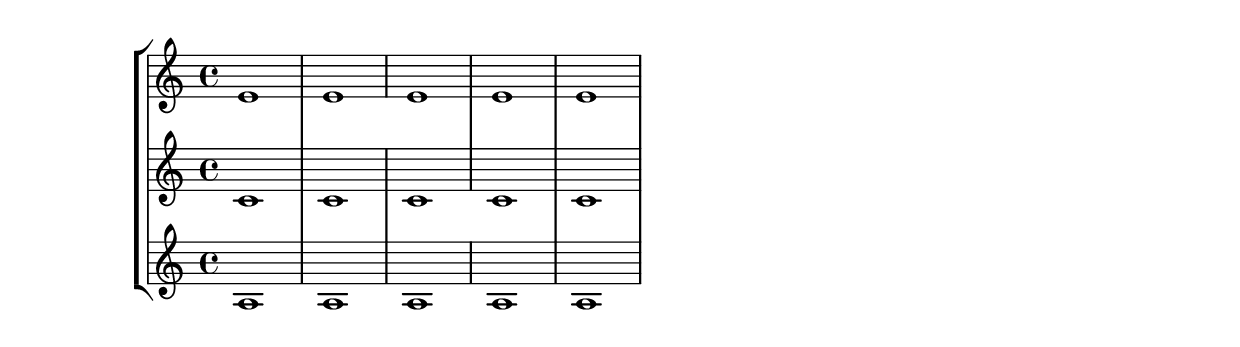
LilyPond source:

%% DO NOT EDIT this file manually; it is automatically
%% generated from LSR http://lsr.dsi.unimi.it
%% Make any changes in LSR itself, or in Documentation/snippets/new/ ,
%% and then run scripts/auxiliar/makelsr.py
%%
%% This file is in the public domain.
\version "2.12.2"

\header {
  lsrtags = "rhythms, tweaks-and-overrides"

%% Translation of GIT committish: 59caa3adce63114ca7972d18f95d4aadc528ec3d
  texidoces = "
De forma predeterminada, las líneas divisorias en los grupos
StaffGroup, PianoStaff o GrandStaff se conectan entre los pentagramas.
Se puede alterar este comportamiento pentagrama a pentagrama.

"
  doctitlees = "Quitar las barras de compás entre los pentagramas de un StaffGroup PianoStaff o GrandStaff"



  texidoc = "
By default, bar lines in StaffGroup, PianoStaff, or GrandStaff groups
are connected between the staves.  This behaviour can be overridden on
a staff-by-staff basis.

"
  doctitle = "Removing connecting bar lines on StaffGroup PianoStaff or GrandStaff"
} % begin verbatim

\relative c' {
  \new StaffGroup <<
    \new Staff {
      e1 | e
      \once \override Staff.BarLine #'allow-span-bar = ##f
      e1 | e | e
    }
    \new Staff {
      c1 | c | c
      \once \override Staff.BarLine #'allow-span-bar = ##f
      c1 | c
    }
    \new Staff {
      a1 | a | a | a | a
    }
  >>
}

